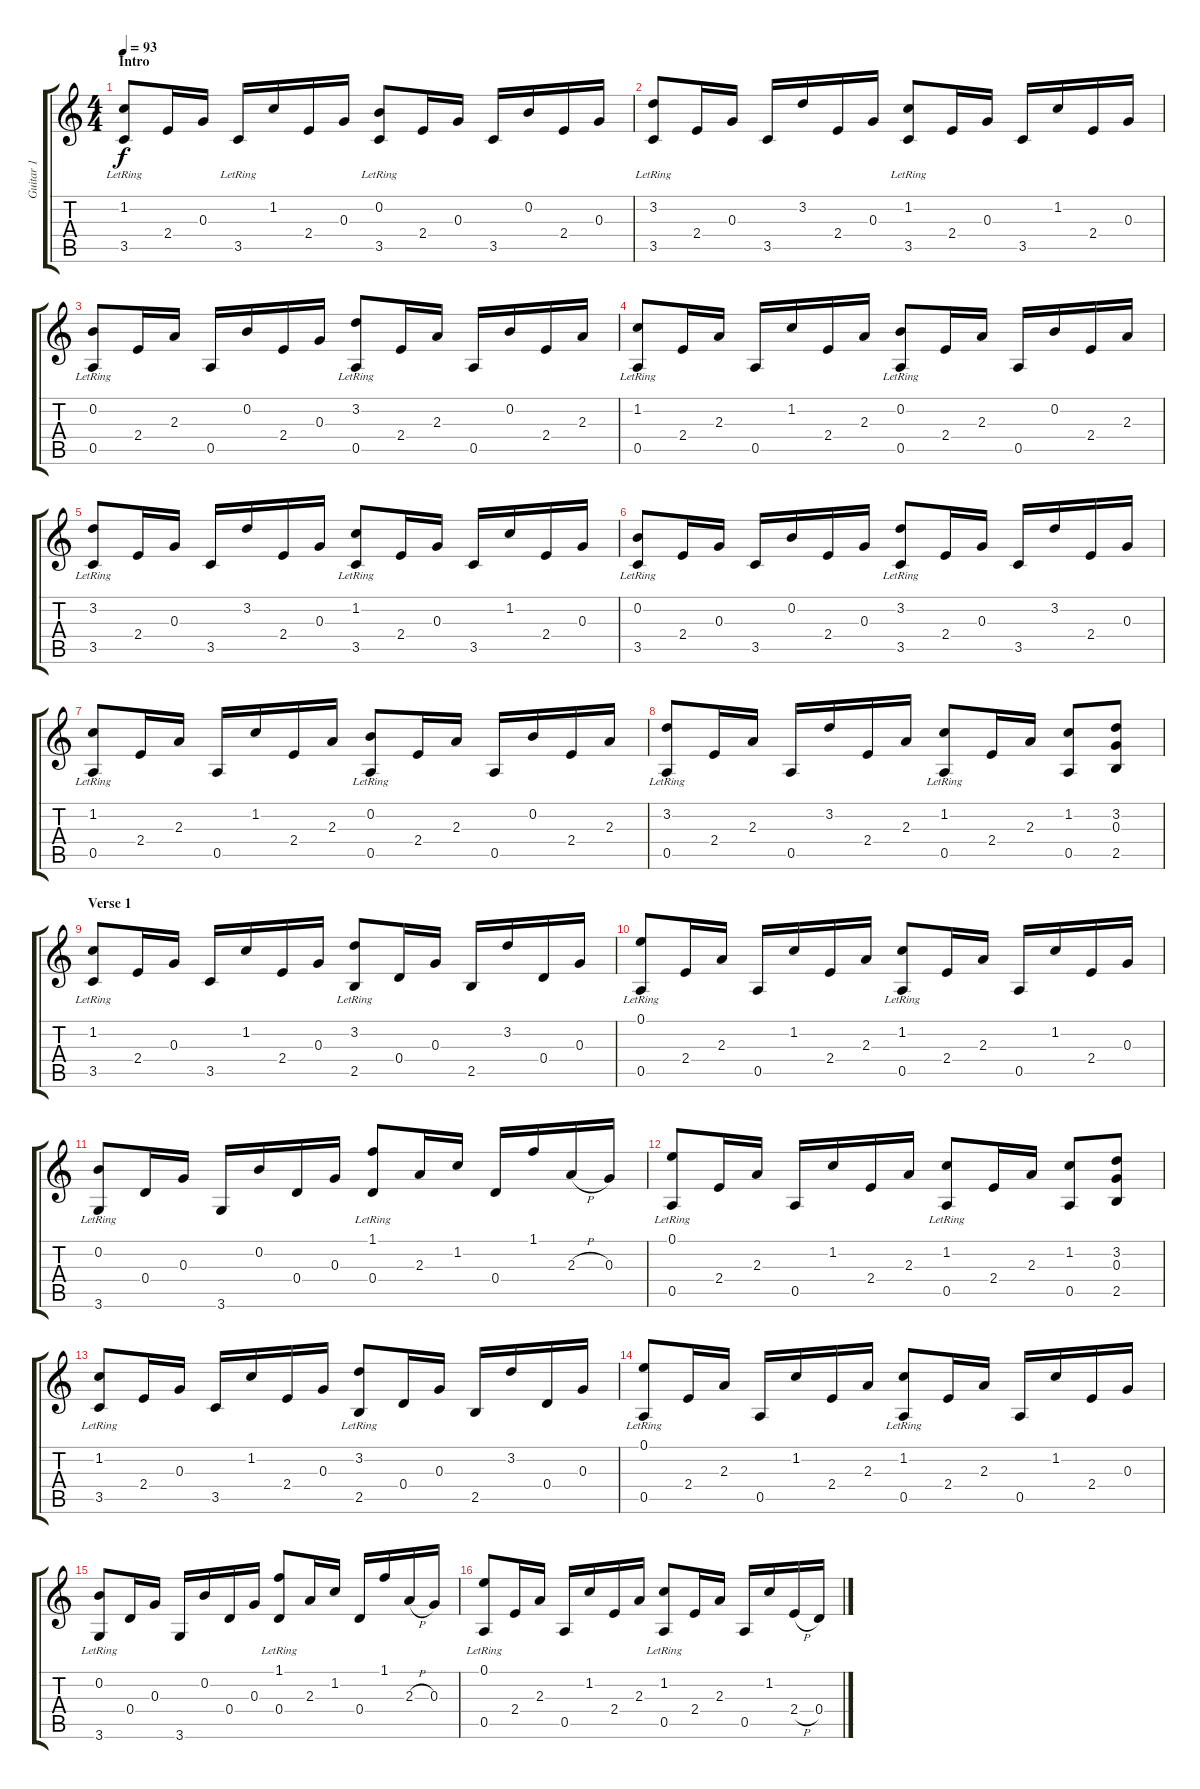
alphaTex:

\track ("Guitar 1" "Guitar 1") {instrument acousticguitarnylon}
\staff {score tabs}
\tuning (E4 B3 G3 D3 A2 E2) {hide}
\ts (4 4)
\section ("" "Intro")
\tempo 93
\clef g2
\ks c
(1.2{lr} 3.5{lr}).8{dy f instrument acousticguitarnylon} 2.4.16 0.3.16 3.5{lr}.16 1.2.16 2.4.16 0.3.16 (0.2{lr} 3.5{lr}).8 2.4.16 0.3.16 3.5.16 0.2.16 2.4.16 0.3.16 |
(3.2{lr} 3.5{lr}).8 2.4.16 0.3.16 3.5.16 3.2.16 2.4.16 0.3.16 (1.2{lr} 3.5{lr}).8 2.4.16 0.3.16 3.5.16 1.2.16 2.4.16 0.3.16 |
(0.2{lr} 0.5{lr}).8 2.4.16 2.3.16 0.5.16 0.2.16 2.4.16 0.3.16 (3.2{lr} 0.5{lr}).8 2.4.16 2.3.16 0.5.16 0.2.16 2.4.16 2.3.16 |
(1.2{lr} 0.5{lr}).8 2.4.16 2.3.16 0.5.16 1.2.16 2.4.16 2.3.16 (0.2{lr} 0.5{lr}).8 2.4.16 2.3.16 0.5.16 0.2.16 2.4.16 2.3.16 |
(3.2{lr} 3.5{lr}).8 2.4.16 0.3.16 3.5.16 3.2.16 2.4.16 0.3.16 (1.2{lr} 3.5{lr}).8 2.4.16 0.3.16 3.5.16 1.2.16 2.4.16 0.3.16 |
(0.2{lr} 3.5{lr}).8 2.4.16 0.3.16 3.5.16 0.2.16 2.4.16 0.3.16 (3.2{lr} 3.5{lr}).8 2.4.16 0.3.16 3.5.16 3.2.16 2.4.16 0.3.16 |
(1.2{lr} 0.5{lr}).8 2.4.16 2.3.16 0.5.16 1.2.16 2.4.16 2.3.16 (0.2{lr} 0.5{lr}).8 2.4.16 2.3.16 0.5.16 0.2.16 2.4.16 2.3.16 |
(3.2{lr} 0.5{lr}).8 2.4.16 2.3.16 0.5.16 3.2.16 2.4.16 2.3.16 (1.2{lr} 0.5{lr}).8 2.4.16 2.3.16 (1.2 0.5).8 (3.2 0.3 2.5).8 |
\section ("" "Verse 1")
(1.2{lr} 3.5{lr}).8 2.4.16 0.3.16 3.5.16 1.2.16 2.4.16 0.3.16 (3.2{lr} 2.5{lr}).8 0.4.16 0.3.16 2.5.16 3.2.16 0.4.16 0.3.16 |
(0.1{lr} 0.5{lr}).8 2.4.16 2.3.16 0.5.16 1.2.16 2.4.16 2.3.16 (1.2{lr} 0.5{lr}).8 2.4.16 2.3.16 0.5.16 1.2.16 2.4.16 0.3.16 |
(0.2{lr} 3.6{lr}).8 0.4.16 0.3.16 3.6.16 0.2.16 0.4.16 0.3.16 (1.1{lr} 0.4{lr}).8 2.3.16 1.2.16 0.4.16 1.1.16 2.3{h}.16 0.3.16 |
(0.1{lr} 0.5{lr}).8 2.4.16 2.3.16 0.5.16 1.2.16 2.4.16 2.3.16 (1.2{lr} 0.5{lr}).8 2.4.16 2.3.16 (1.2 0.5).8 (3.2 0.3 2.5).8 |
(1.2{lr} 3.5{lr}).8 2.4.16 0.3.16 3.5.16 1.2.16 2.4.16 0.3.16 (3.2{lr} 2.5{lr}).8 0.4.16 0.3.16 2.5.16 3.2.16 0.4.16 0.3.16 |
(0.1{lr} 0.5{lr}).8 2.4.16 2.3.16 0.5.16 1.2.16 2.4.16 2.3.16 (1.2{lr} 0.5{lr}).8 2.4.16 2.3.16 0.5.16 1.2.16 2.4.16 0.3.16 |
(0.2{lr} 3.6{lr}).8 0.4.16 0.3.16 3.6.16 0.2.16 0.4.16 0.3.16 (1.1{lr} 0.4{lr}).8 2.3.16 1.2.16 0.4.16 1.1.16 2.3{h}.16 0.3.16 |
(0.1{lr} 0.5{lr}).8 2.4.16 2.3.16 0.5.16 1.2.16 2.4.16 2.3.16 (1.2{lr} 0.5{lr}).8 2.4.16 2.3.16 0.5.16 1.2.16 2.4{h}.16 0.4.16
